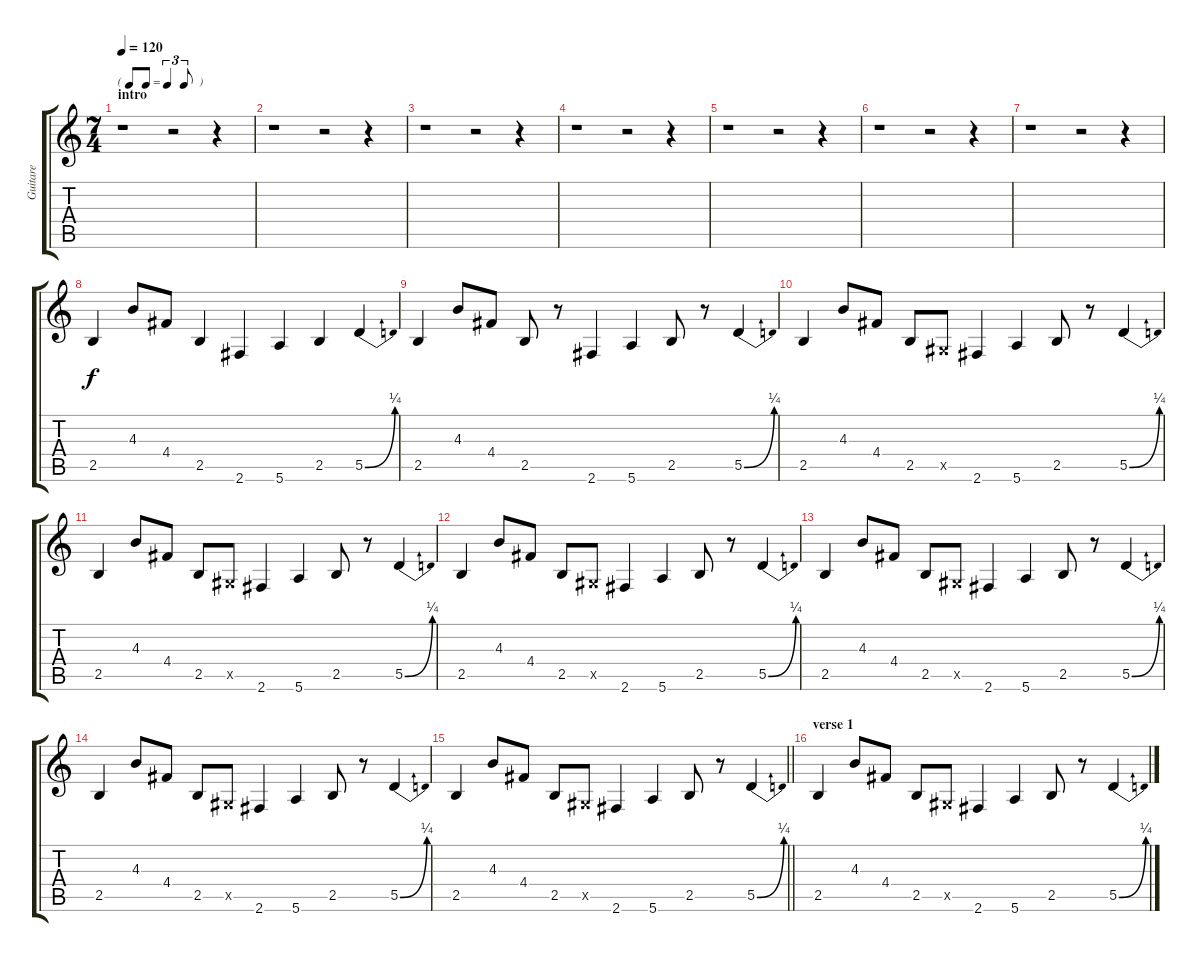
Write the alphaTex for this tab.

\track ("Guitare" "Guitare") {instrument electricguitarclean}
\staff {score tabs}
\tuning (E4 B3 G3 D3 A2 E2) {hide}
\ts (7 4)
\tf triplet8th
\section ("" "intro")
\tempo 120
\clef g2
\ks c
r.1{dy f instrument electricguitarclean} r.2 r.4 |
r.1 r.2 r.4 |
r.1 r.2 r.4 |
r.1 r.2 r.4 |
r.1 r.2 r.4 |
r.1 r.2 r.4 |
r.1 r.2 r.4 |
2.5.4 4.3.8 4.4.8 2.5.4 2.6.4 5.6.4 2.5.4 5.5{be (bend 0 0 60 1)}.4 |
2.5.4 4.3.8 4.4.8 2.5.8 r.8 2.6.4 5.6.4 2.5.8 r.8 5.5{be (bend 0 0 60 1)}.4 |
2.5.4 4.3.8 4.4.8 2.5.8 -1.5{x}.8 2.6.4 5.6.4 2.5.8 r.8 5.5{be (bend 0 0 60 1)}.4 |
2.5.4 4.3.8 4.4.8 2.5.8 -1.5{x}.8 2.6.4 5.6.4 2.5.8 r.8 5.5{be (bend 0 0 60 1)}.4 |
2.5.4 4.3.8 4.4.8 2.5.8 -1.5{x}.8 2.6.4 5.6.4 2.5.8 r.8 5.5{be (bend 0 0 60 1)}.4 |
2.5.4 4.3.8 4.4.8 2.5.8 -1.5{x}.8 2.6.4 5.6.4 2.5.8 r.8 5.5{be (bend 0 0 60 1)}.4 |
2.5.4 4.3.8 4.4.8 2.5.8 -1.5{x}.8 2.6.4 5.6.4 2.5.8 r.8 5.5{be (bend 0 0 60 1)}.4 |
\barLineRight lightlight
2.5.4 4.3.8 4.4.8 2.5.8 -1.5{x}.8 2.6.4 5.6.4 2.5.8 r.8 5.5{be (bend 0 0 60 1)}.4 |
\section ("" "verse 1")
2.5.4 4.3.8 4.4.8 2.5.8 -1.5{x}.8 2.6.4 5.6.4 2.5.8 r.8 5.5{be (bend 0 0 60 1)}.4
